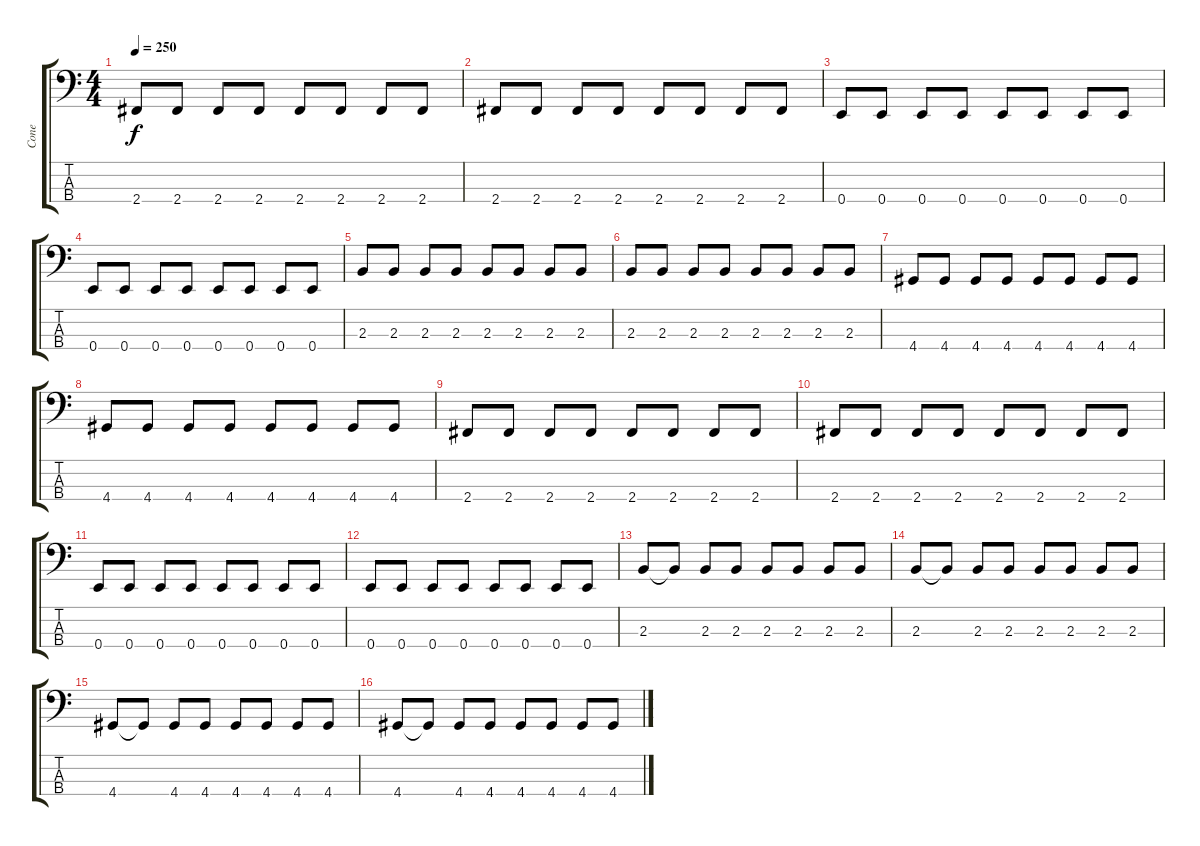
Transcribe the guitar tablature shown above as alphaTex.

\track ("Cone" "Cone") {instrument electricbasspick}
\staff {score tabs}
\tuning (G2 D2 A1 E1) {hide}
\ts (4 4)
\tempo 250
\clef f4
\ks c
2.4.8{dy f} 2.4.8 2.4.8 2.4.8 2.4.8 2.4.8 2.4.8 2.4.8 |
2.4.8 2.4.8 2.4.8 2.4.8 2.4.8 2.4.8 2.4.8 2.4.8 |
0.4.8 0.4.8 0.4.8 0.4.8 0.4.8 0.4.8 0.4.8 0.4.8 |
0.4.8 0.4.8 0.4.8 0.4.8 0.4.8 0.4.8 0.4.8 0.4.8 |
2.3.8 2.3.8 2.3.8 2.3.8 2.3.8 2.3.8 2.3.8 2.3.8 |
2.3.8 2.3.8 2.3.8 2.3.8 2.3.8 2.3.8 2.3.8 2.3.8 |
4.4.8 4.4.8 4.4.8 4.4.8 4.4.8 4.4.8 4.4.8 4.4.8 |
4.4.8 4.4.8 4.4.8 4.4.8 4.4.8 4.4.8 4.4.8 4.4.8 |
2.4.8 2.4.8 2.4.8 2.4.8 2.4.8 2.4.8 2.4.8 2.4.8 |
2.4.8 2.4.8 2.4.8 2.4.8 2.4.8 2.4.8 2.4.8 2.4.8 |
0.4.8 0.4.8 0.4.8 0.4.8 0.4.8 0.4.8 0.4.8 0.4.8 |
0.4.8 0.4.8 0.4.8 0.4.8 0.4.8 0.4.8 0.4.8 0.4.8 |
2.3.8 2.3{t}.8 2.3.8 2.3.8 2.3.8 2.3.8 2.3.8 2.3.8 |
2.3.8 2.3{t}.8 2.3.8 2.3.8 2.3.8 2.3.8 2.3.8 2.3.8 |
4.4.8 4.4{t}.8 4.4.8 4.4.8 4.4.8 4.4.8 4.4.8 4.4.8 |
4.4.8 4.4{t}.8 4.4.8 4.4.8 4.4.8 4.4.8 4.4.8 4.4.8
